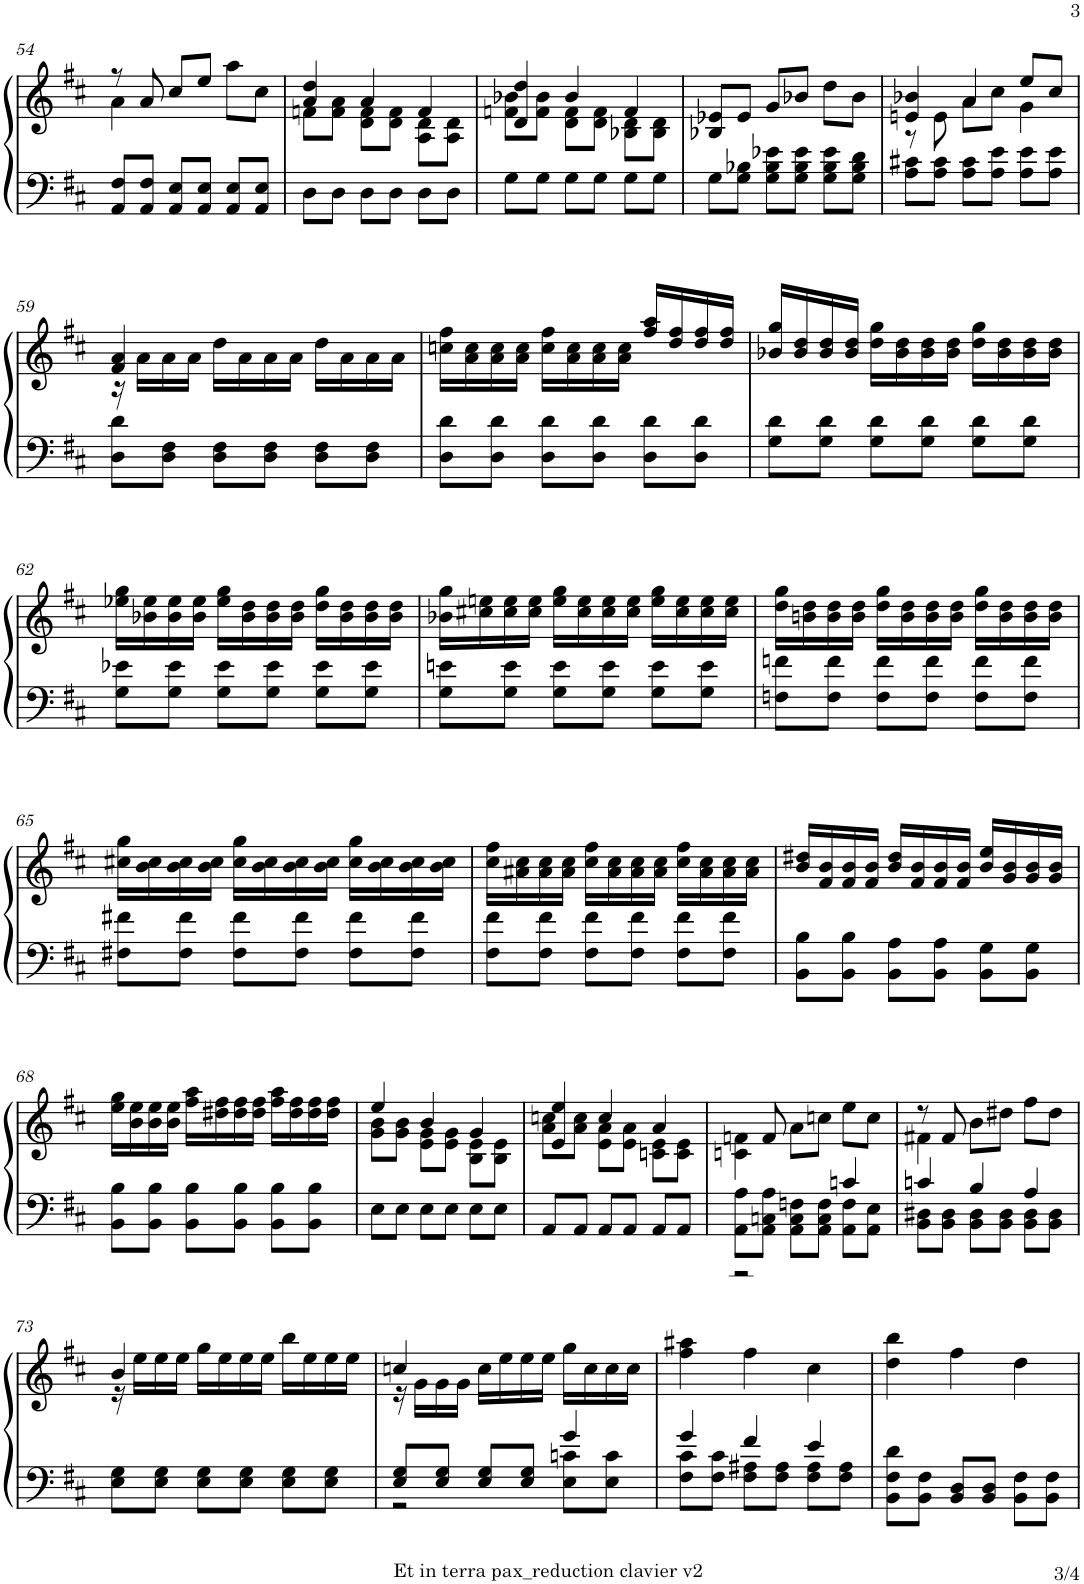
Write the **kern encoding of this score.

**kern	**kern
*part1	*part1
*staff2	*staff1
*I"Piano	*
*I'Pia.	*
!!LO:PB:g=z
*clefF4	*clefG2
*k[f#c#]	*k[f#c#]
*M3/4	*M3/4
=54	=54
*	*^
8AA/ 8F#/L	8r	4a\
8AA/ 8F#/J	8a/	.
8AA/ 8E/L	8cc#/L	2ryy
8AA/ 8E/J	8ee/J	.
8AA/ 8E/L	8aa\L	.
8AA/ 8E/J	8cc#\J	.
=55	=55	=55
8D\L	4a/ 4dd/	8fn\L
8D\J	.	8f\ 8a\J
8D\L	4a/	8d\ 8f\L
8D\J	.	8d\ 8f\J
8D\L	4f/	8A\ 8d\L
8D\J	.	8A\ 8d\J
=56	=56	=56
8G\L	4d/ 4dd/	8fn\ 8b-X\L
8G\J	.	8f\ 8b-\J
8G\L	4b-/	8d\ 8f\L
8G\J	.	8d\ 8f\J
8G\L	4f/	8B-X\ 8d\L
8G\J	.	8B-\ 8d\J
*	*v	*v
=57	=57
8G\L	8B-X/ 8e-X/L
8G\ 8B-X\J	8e-/J
8G\ 8B-\ 8e-X\L	8g/L
8G\ 8B-\ 8e-\J	8b-X/J
8G\ 8B-\ 8e-\L	8dd\L
8G\ 8B-\ 8d\J	8b-\J
=58	=58
*	*^
8A\ 8c#X\L	4en/ 4b-X/	8r
8A\ 8c#\J	.	8e\
8A\ 8c#\L	4a/	8a\L
8A\ 8e\J	.	8cc#\J
8A\ 8e\L	4g\	8ee/L
8A\ 8e\J	.	8cc#/J
!!LO:LB:g=z	!!
=59	=59	=59
8D\ 8d\L	4f#/ 4a/	16r
.	.	16a\LL
8D\ 8F#\J	.	16a\
.	.	16a\JJ
8D\ 8F#\L	4ryy	16dd\LL
.	.	16a\
8D\ 8F#\J	.	16a\
.	.	16a\JJ
8D\ 8F#\L	4ryy	16dd\LL
.	.	16a\
8D\ 8F#\J	.	16a\
.	.	16a\JJ
=60	=60	=60
8D\ 8d\L	16ccn\ 16ff#\LL	4ryy
.	16a\ 16cc\	.
8D\ 8d\J	16a\ 16cc\	.
.	16a\ 16cc\JJ	.
8D\ 8d\L	16cc\ 16ff#\LL	4ryy
.	16a\ 16cc\	.
8D\ 8d\J	16a\ 16cc\	.
.	16a\ 16cc\JJ	.
8D\ 8d\L	16ff#/ 16aa/LL	4ryy
.	16dd/ 16ff#/	.
8D\ 8d\J	16dd/ 16ff#/	.
.	16dd/ 16ff#/JJ	.
=61	=61	=61
8G\ 8d\L	16b-X/ 16gg/LL	4ryy
.	16b-/ 16dd/	.
8G\ 8d\J	16b-/ 16dd/	.
.	16b-/ 16dd/JJ	.
8G\ 8d\L	16dd\ 16gg\LL	4ryy
.	16b-\ 16dd\	.
8G\ 8d\J	16b-\ 16dd\	.
.	16b-\ 16dd\JJ	.
8G\ 8d\L	16dd\ 16gg\LL	4ryy
.	16b-\ 16dd\	.
8G\ 8d\J	16b-\ 16dd\	.
.	16b-\ 16dd\JJ	.
!!LO:LB:g=z	!!
=62	=62	=62
8G\ 8e-X\L	16ee-X\ 16gg\LL	4ryy
.	16b-X\ 16ee-\	.
8G\ 8e-\J	16b-\ 16ee-\	.
.	16b-\ 16ee-\JJ	.
8G\ 8e-\L	16ee-\ 16gg\LL	4ryy
.	16b-\ 16dd\	.
8G\ 8e-\J	16b-\ 16dd\	.
.	16b-\ 16dd\JJ	.
8G\ 8e-\L	16dd\ 16gg\LL	4ryy
.	16b-\ 16dd\	.
8G\ 8e-\J	16b-\ 16dd\	.
.	16b-\ 16dd\JJ	.
=63	=63	=63
8G\ 8en\L	16b-X\ 16gg\LL	4ryy
.	16cc#X\ 16een\	.
8G\ 8e\J	16cc#\ 16ee\	.
.	16cc#\ 16ee\JJ	.
8G\ 8e\L	16ee\ 16gg\LL	4ryy
.	16cc#\ 16ee\	.
8G\ 8e\J	16cc#\ 16ee\	.
.	16cc#\ 16ee\JJ	.
8G\ 8e\L	16ee\ 16gg\LL	4ryy
.	16cc#\ 16ee\	.
8G\ 8e\J	16cc#\ 16ee\	.
.	16cc#\ 16ee\JJ	.
=64	=64	=64
8Fn\ 8fn\L	16dd\ 16gg\LL	4ryy
.	16bn\ 16dd\	.
8F\ 8f\J	16b\ 16dd\	.
.	16b\ 16dd\JJ	.
8F\ 8f\L	16dd\ 16gg\LL	4ryy
.	16b\ 16dd\	.
8F\ 8f\J	16b\ 16dd\	.
.	16b\ 16dd\JJ	.
8F\ 8f\L	16dd\ 16gg\LL	4ryy
.	16b\ 16dd\	.
8F\ 8f\J	16b\ 16dd\	.
.	16b\ 16dd\JJ	.
!!LO:LB:g=z	!!
=65	=65	=65
8F#X\ 8f#X\L	16cc#X\ 16gg\LL	4ryy
.	16b\ 16cc#\	.
8F#\ 8f#\J	16b\ 16cc#\	.
.	16b\ 16cc#\JJ	.
8F#\ 8f#\L	16cc#\ 16gg\LL	4ryy
.	16b\ 16cc#\	.
8F#\ 8f#\J	16b\ 16cc#\	.
.	16b\ 16cc#\JJ	.
8F#\ 8f#\L	16cc#\ 16gg\LL	4ryy
.	16b\ 16cc#\	.
8F#\ 8f#\J	16b\ 16cc#\	.
.	16b\ 16cc#\JJ	.
=66	=66	=66
8F#\ 8f#\L	16cc#\ 16ff#\LL	4ryy
.	16a#X\ 16cc#\	.
8F#\ 8f#\J	16a#\ 16cc#\	.
.	16a#\ 16cc#\JJ	.
8F#\ 8f#\L	16cc#\ 16ff#\LL	4ryy
.	16a#\ 16cc#\	.
8F#\ 8f#\J	16a#\ 16cc#\	.
.	16a#\ 16cc#\JJ	.
8F#\ 8f#\L	16cc#\ 16ff#\LL	4ryy
.	16a#\ 16cc#\	.
8F#\ 8f#\J	16a#\ 16cc#\	.
.	16a#\ 16cc#\JJ	.
=67	=67	=67
8BB\ 8B\L	16b/ 16dd#X/LL	4ryy
.	16f#/ 16b/	.
8BB\ 8B\J	16f#/ 16b/	.
.	16f#/ 16b/JJ	.
8BB\ 8A\L	16b/ 16dd#/LL	4ryy
.	16f#/ 16b/	.
8BB\ 8A\J	16f#/ 16b/	.
.	16f#/ 16b/JJ	.
8BB\ 8G\L	16b/ 16ee/LL	4ryy
.	16g/ 16b/	.
8BB\ 8G\J	16g/ 16b/	.
.	16g/ 16b/JJ	.
!!LO:LB:g=z	!!
=68	=68	=68
8BB\ 8B\L	16ee\ 16gg\LL	4ryy
.	16b\ 16ee\	.
8BB\ 8B\J	16b\ 16ee\	.
.	16b\ 16ee\JJ	.
8BB\ 8B\L	16ff#\ 16aa\LL	4ryy
.	16dd#X\ 16ff#\	.
8BB\ 8B\J	16dd#\ 16ff#\	.
.	16dd#\ 16ff#\JJ	.
8BB\ 8B\L	16ff#\ 16aa\LL	4ryy
.	16dd#\ 16ff#\	.
8BB\ 8B\J	16dd#\ 16ff#\	.
.	16dd#\ 16ff#\JJ	.
=69	=69	=69
8E\L	4ee/	8g\ 8b\L
8E\J	.	8g\ 8b\J
8E\L	4b/	8e\ 8g\L
8E\J	.	8e\ 8g\J
8E\L	4g/	8B\ 8e\L
8E\J	.	8B\ 8e\J
=70	=70	=70
8AA/L	4e/ 4ee/	8a\ 8ccn\L
8AA/J	.	8a\ 8cc\J
8AA/L	4cc/	8e\ 8a\L
8AA/J	.	8e\ 8a\J
8AA/L	4a/	8cn\ 8e\L
8AA/J	.	8c\ 8e\J
=71	=71	=71
*^	*	*
8AA\ 8A\L	2r	8ryy	4cn\ 4fn\
8AA\ 8Cn\ 8A\J	.	8f/	.
8AA\ 8C\ 8Fn\L	.	8a\L	2ryy
8AA\ 8C\ 8F\J	.	8ccn\J	.
8AA\ 8F\L	4cn/	8ee\L	.
8AA\ 8E\J	.	8cc\J	.
=72	=72	=72	=72
8BB\ 8D#X\L	4cn/	8r	4f#X\
8BB\ 8D#\J	.	8f#/	.
8BB\ 8D#\L	4B/	8b\L	2ryy
8BB\ 8D#\J	.	8dd#X\J	.
8BB\ 8D#\L	4A/	8ff#\L	.
8BB\ 8D#\J	.	8dd#\J	.
*v	*v	*	*
!!LO:LB:g=z	!!
=73	=73	=73
8E\ 8G\L	4b/	16r
.	.	16ee\LL
8E\ 8G\J	.	16ee\
.	.	16ee\JJ
8E\ 8G\L	4ryy	16gg\LL
.	.	16ee\
8E\ 8G\J	.	16ee\
.	.	16ee\JJ
8E\ 8G\L	4ryy	16bb\LL
.	.	16ee\
8E\ 8G\J	.	16ee\
.	.	16ee\JJ
=74	=74	=74
*^	*	*
8E/ 8G/L	2r	4ccn/	16r
.	.	.	16g\LL
8E/ 8G/J	.	.	16g\
.	.	.	16g\JJ
8E/ 8G/L	.	4ryy	16cc\LL
.	.	.	16ee\
8E/ 8G/J	.	.	16ee\
.	.	.	16ee\JJ
8E\ 8cn\L	4g/	4ryy	16gg\LL
.	.	.	16cc\
8E\ 8c\J	.	.	16cc\
.	.	.	16cc\JJ
*	*	*v	*v
=75	=75	=75
8F#\ 8c#\L	4g/	4ff#\ 4aa#X\
8F#\ 8c#\J	.	.
8F#\ 8A#X\L	4f#/	4ff#\
8F#\ 8A#\J	.	.
8F#\ 8A#\L	4e/	4cc#\
8F#\ 8A#\J	.	.
*v	*v	*
=76	=76
8BB\ 8F#\ 8d\L	4dd\ 4bb\
8BB\ 8F#\J	.
8BB/ 8D/L	4ff#\
8BB/ 8D/J	.
8BB\ 8F#\L	4dd\
8BB\ 8F#\J	.
=	=
*-	*-
